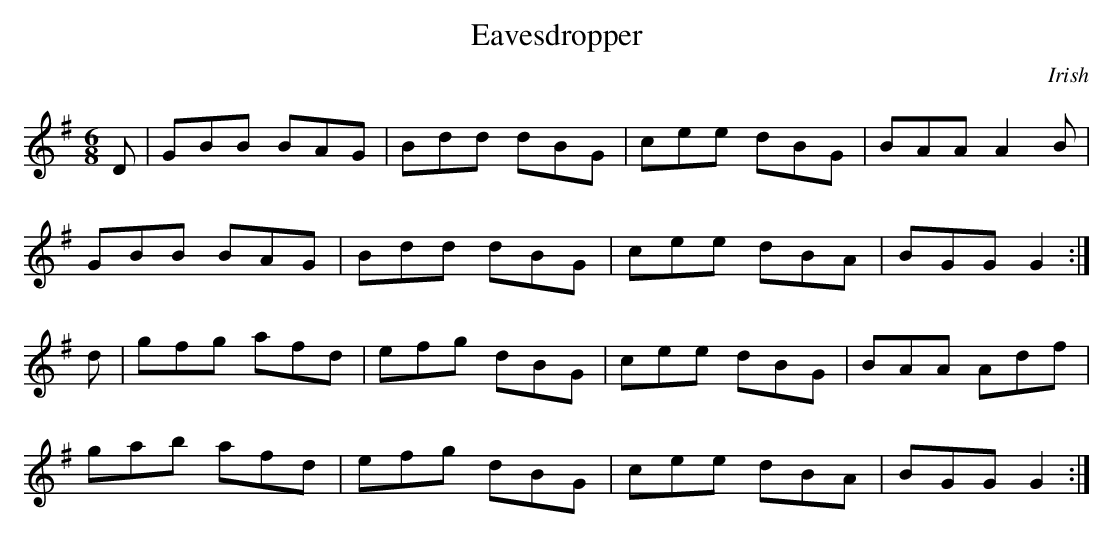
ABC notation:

X:1
T:Eavesdropper
M:6/8
K:G
D | GBB BAG | Bdd dBG | cee dBG | BAA A2B |
GBB BAG | Bdd dBG | cee dBA | BGG G2 :|
d | gfg afd | efg dBG | cee dBG | BAA Adf |
gab afd | efg dBG | cee dBA | BGG G2 :|
